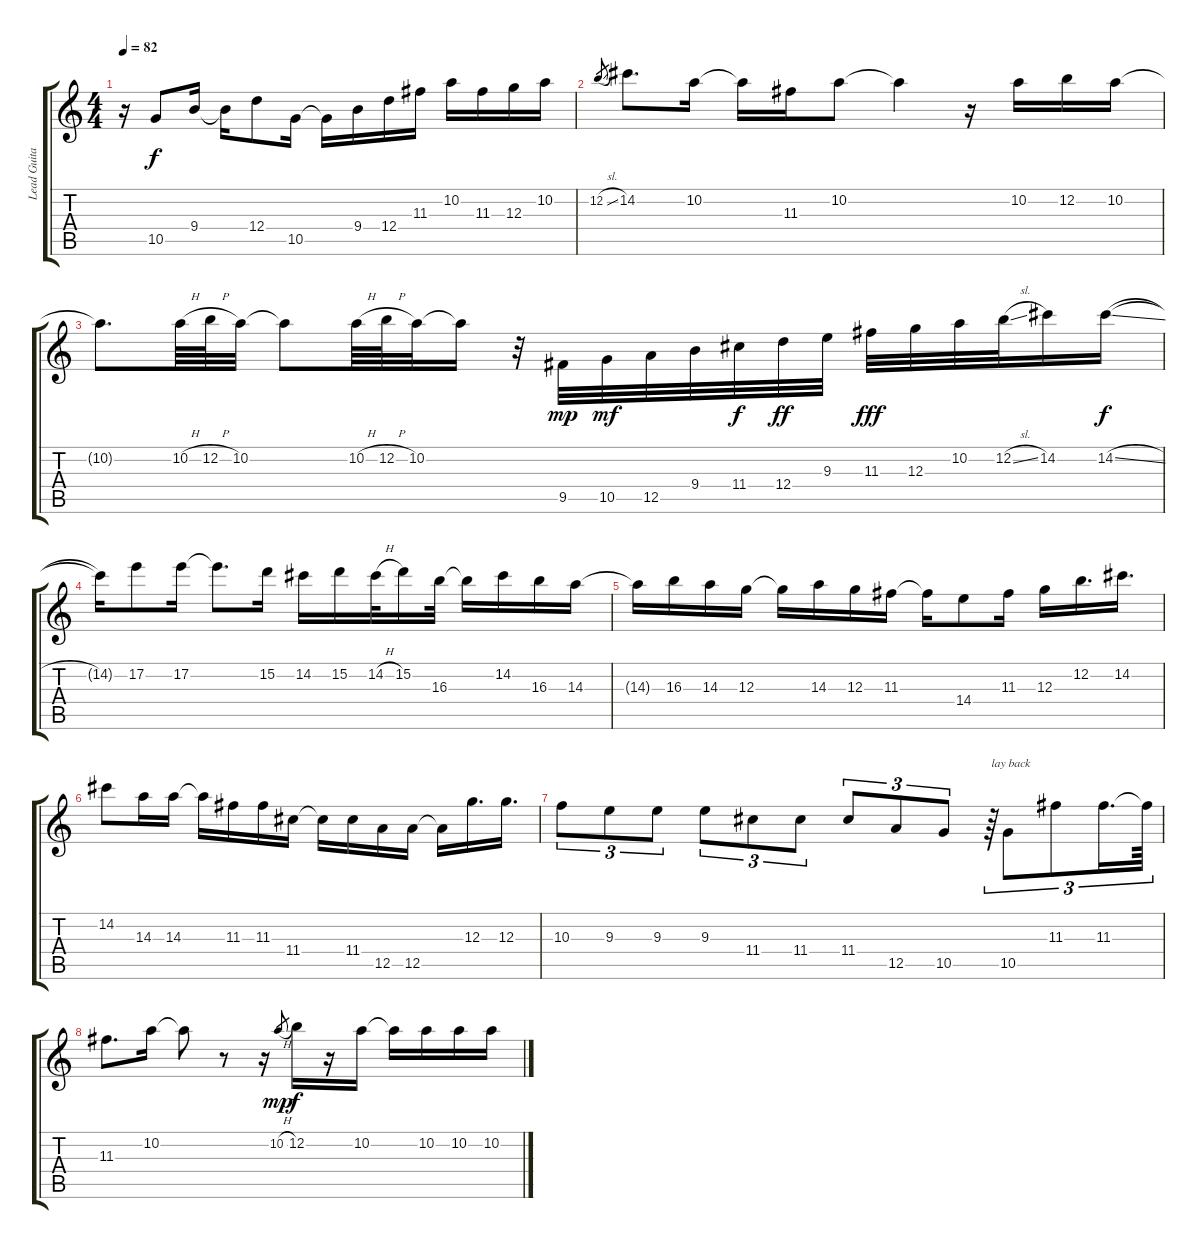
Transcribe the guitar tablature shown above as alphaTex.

\track ("Lead Guitar" "Lead Guita") {instrument electricguitarjazz}
\staff {score tabs}
\tuning (E4 B3 G3 D3 A2 E2) {hide}
\ts (4 4)
\tempo 82
\clef g2
\ks c
r.16{dy f} 10.5.8 9.4.16 9.4{t}.16 12.4.8 10.5.16 10.5{t}.16 9.4.16 12.4.16 11.3.16 10.2.16 11.3.16 12.3.16 10.2.16 |
12.2{sl}.8{gr} 14.2.8{d} 10.2.16 10.2{t}.16 11.3.16 10.2.8 10.2{t}.4 r.16 10.2.16 12.2.16 10.2.16 |
10.2{t}.8{d} 10.2{h}.64 12.2{h}.64 10.2.32 10.2{t}.8 10.2{h}.64 12.2{h}.64 10.2.32 10.2{t}.16 r.32 9.5.32{dy mp} 10.5.32{dy mf} 12.5.32 9.4.32 11.4.32{dy f} 12.4.32{dy ff} 9.3.32 11.3.32{dy fff} 12.3.32 10.2.32 12.2{sl}.32 14.2.16 14.2{sl}.16{dy f} |
14.2{t}.16 17.2.8 17.2.16 17.2{t}.8{d} 15.2.16 14.2.16 15.2.16 14.2{h}.32 15.2.16 16.3.32 16.3{t}.16 14.2.16 16.3.16 14.3.16 |
14.3{t}.16 16.3.16 14.3.16 12.3.16 12.3{t}.16 14.3.16 12.3.16 11.3.16 11.3{t}.16 14.4.8 11.3.16 12.3.16 12.2.16{d} 14.2.16{d} |
14.2.8 14.3.16 14.3.16 14.3{t}.16 11.3.16 11.3.16 11.4.16 11.4{t}.16 11.4.16 12.5.16 12.5.16 12.5{t}.16 12.3.16{d} 12.3.16{d} |
10.3.8{tu (3 2)} 9.3.8{tu (3 2)} 9.3.8{tu (3 2)} 9.3.8{tu (3 2)} 11.4.8{tu (3 2)} 11.4.8{tu (3 2)} 11.4.8{tu (3 2)} 12.5.8{tu (3 2)} 10.5.8{tu (3 2)} r.64{tu (3 2) txt "lay back"} 10.5.8{tu (3 2)} 11.3.8{tu (3 2)} 11.3.16{d tu (3 2)} 11.3{t}.64{tu (3 2)} |
11.3.8{d} 10.2.16 10.2{t}.8 r.8 r.16 10.2{h}.8{gr dy mp} 12.2.16{dy f} r.16 10.2.16 10.2{t}.16 10.2.16 10.2.16 10.2.16
